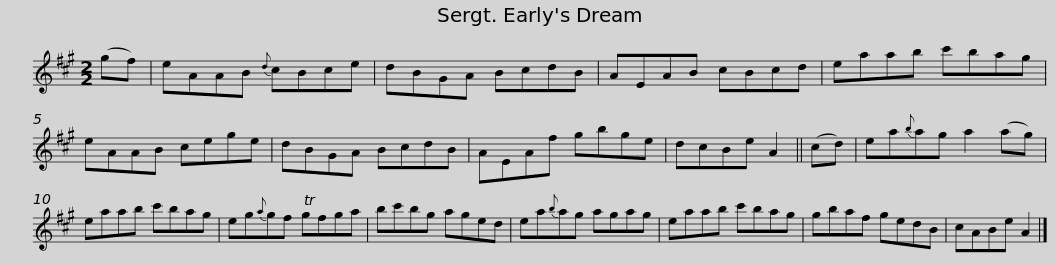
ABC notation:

X:1
L:1/8
M:2/2
I:linebreak $
K:A
V:1 treble
V:1
 (gf) | eAAB{d} cBce | dBGA BcdB | AEAB cBcd | eaab c'bag |$ %5
 eAAB cege | dBGA BcdB | AEAf gbge | dcBe A2 || (cd) | %10
 ea{b}ag a2 (ag) |$ eaab c'bag | eg{a}gf Tgfga | bc'bg aged | ea{b}ag agag |$ %15
 eaab c'bag | gbaf gedB | cABe A2 |] %18
